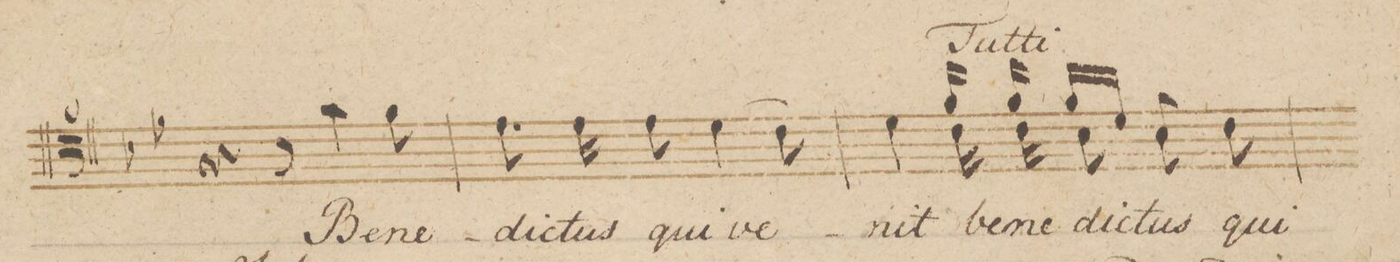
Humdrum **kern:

**kern	**text
*I"Tenore.	*
*clefC4	*
*k[b-e-]	*
*M6/8	*
4r	.
8r	.
4g\	Be-
8f\	-ne-
=54	=54
8.e-\	-dic-
16e-\	-tus
8e-\	qui
(4d\	ve-
8c\)	.
=55	=55
*^	*
4d\	4ryy	-nit
16f/	16c\	be-
16f/	16c\	-ne-
16f/LL	8B-\	-di-
16d/JJ	.	.
8B-/	8B-\	-ctus
8c\	8ryy	qui
*v	*v	*
=56	=56
*-	*-
